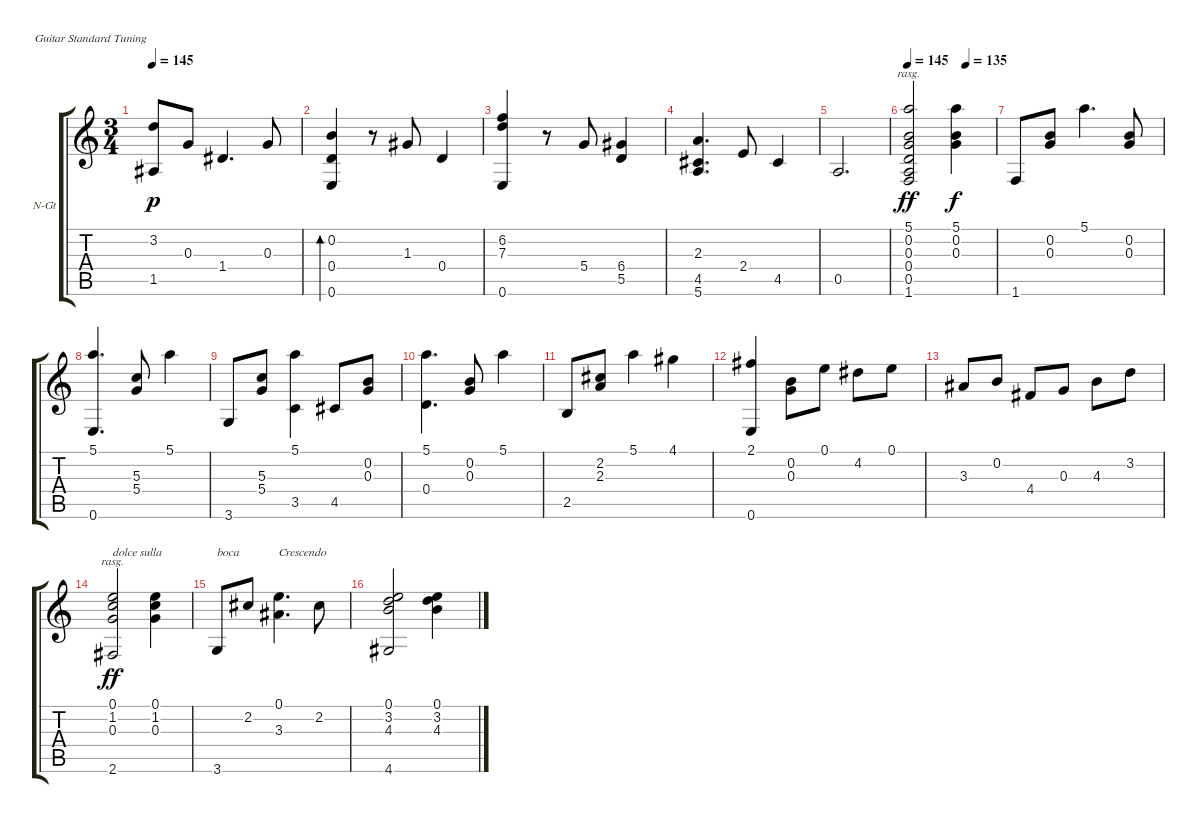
\bracketExtendMode groupsimilarinstruments
\firstSystemTrackNameOrientation horizontal
\otherSystemsTrackNameOrientation horizontal
\track ("Track 1" "N-Gt") {instrument acousticguitarnylon}
\staff {score tabs}
\tuning (E4 B3 G3 D3 A2 E2)
\ts (3 4)
\tempo 145
\clef g2
\ks c
(3.2{t} 1.5).8{dy p} 0.3.8 1.4.4{d} 0.3.8 |
(0.2 0.4 0.6).4{bd 480} r.8 1.3.8 0.4.4 |
(6.2 7.3 0.6).4 r.8 5.4.8 (6.4 5.5).4 |
(2.3 4.5 5.6).4{d} 2.4.8 4.5.4 |
0.5.2{d} |
\tempo 145
\tempo (135 0.666667)
(5.1 0.2 0.3 0.4 0.5 1.6).2{rasg amianapaest dy ff} (5.1 0.2 0.3).4{dy f} |
1.6.8 (0.2 0.3).8 5.1.4{d} (0.2 0.3).8 |
(5.1 0.6).4{d} (5.3 5.4).8 5.1.4 |
3.6.8 (5.3 5.4).8 (5.1 3.5).4 4.5.8 (0.2 0.3).8 |
(5.1 0.4).4{d} (0.2 0.3).8 5.1.4 |
2.5.8 (2.2 2.3).8 5.1.4 4.1.4 |
(2.1 0.6).4 (0.2 0.3).8 0.1.8 4.2.8 0.1.8 |
3.3.8 0.2.8 4.4.8 0.3.8 4.3.8 3.2.8 |
(0.1 1.2 0.3 2.6).2{rasg amianapaest txt "dolce sulla" dy ff} (0.1 1.2 0.3).4 |
3.6.8{txt "boca"} 2.2.8 (0.1 3.3).4{d txt "Crescendo"} 2.2.8 |
(0.1 3.2 4.3 4.6).2 (0.1 3.2 4.3).4
